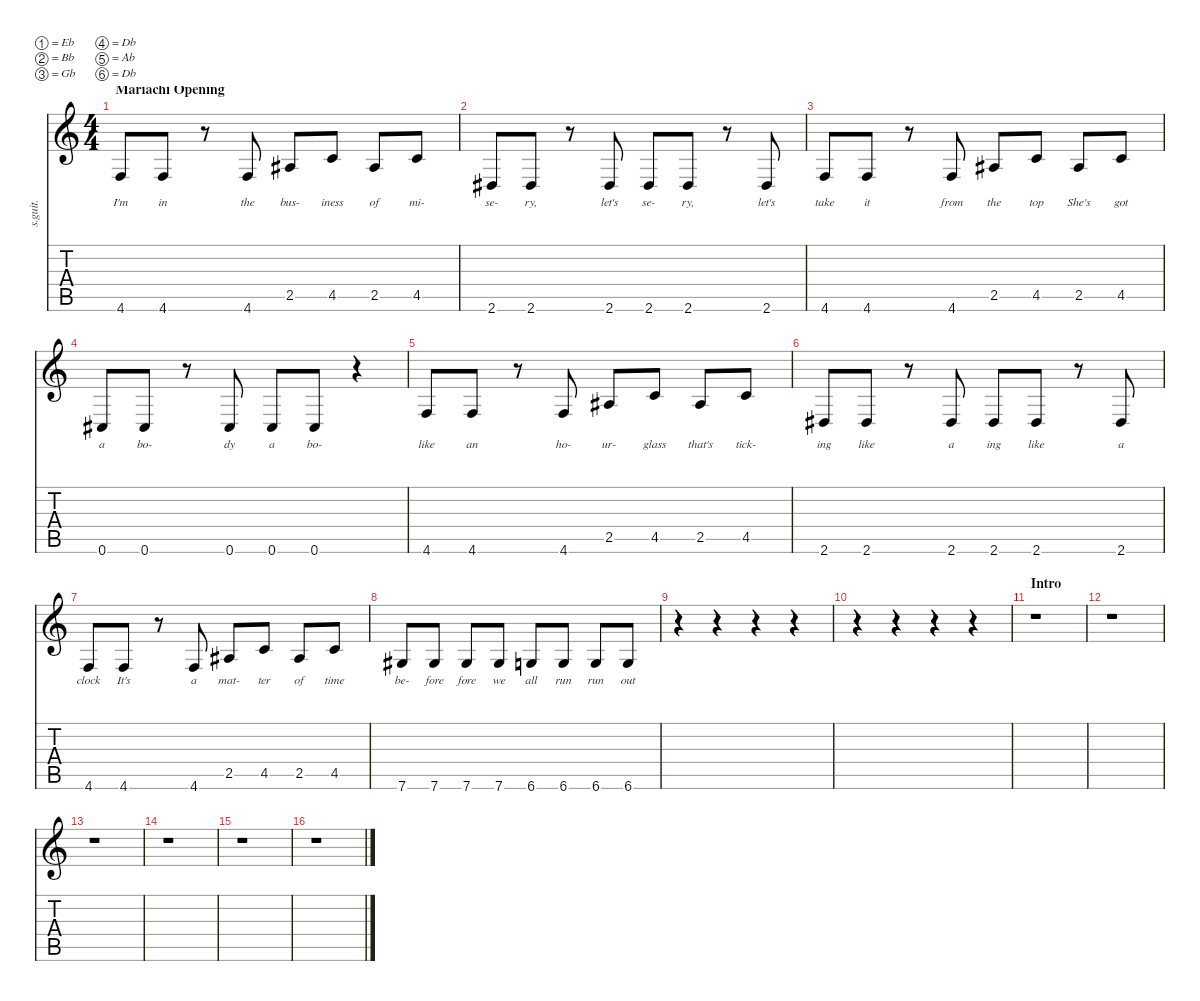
\defaultSystemsLayout 4
\hideDynamics
\bracketExtendMode nobrackets
\track ("Mariachi Band | Guitars" "s.guit.") {instrument acousticguitarnylon}
\staff {score tabs}
\tuning (Eb4 Bb3 Gb3 Db3 Ab2 Db2)
\ts (4 4)
\beaming (8 2 2 2 2)
\section ("" "Mariachi Opening")
\tempo (173 hide)
\clef g2
\ks c
4.6.8{lyrics (0 "I'm") lyrics (1 "") lyrics (2 "") lyrics (3 "") lyrics (4 "") dy f instrument acousticguitarnylon} 4.6.8{lyrics (0 "in") lyrics (1 "") lyrics (2 "") lyrics (3 "") lyrics (4 "")} r.8 4.6.8{lyrics (0 "the") lyrics (1 "") lyrics (2 "") lyrics (3 "") lyrics (4 "")} 2.5{acc #}.8{lyrics (0 "bus-") lyrics (1 "") lyrics (2 "") lyrics (3 "") lyrics (4 "")} 4.5.8{lyrics (0 "iness") lyrics (1 "") lyrics (2 "") lyrics (3 "") lyrics (4 "")} 2.5{acc #}.8{lyrics (0 "of") lyrics (1 "") lyrics (2 "") lyrics (3 "") lyrics (4 "")} 4.5.8{lyrics (0 "mi-") lyrics (1 "") lyrics (2 "") lyrics (3 "") lyrics (4 "")} |
2.6{acc #}.8{lyrics (0 "se-") lyrics (1 "") lyrics (2 "") lyrics (3 "") lyrics (4 "")} 2.6{acc #}.8{lyrics (0 "ry,") lyrics (1 "") lyrics (2 "") lyrics (3 "") lyrics (4 "")} r.8 2.6{acc #}.8{lyrics (0 "let's") lyrics (1 "") lyrics (2 "") lyrics (3 "") lyrics (4 "")} 2.6{acc #}.8{lyrics (0 "se-") lyrics (1 "") lyrics (2 "") lyrics (3 "") lyrics (4 "")} 2.6{acc #}.8{lyrics (0 "ry,") lyrics (1 "") lyrics (2 "") lyrics (3 "") lyrics (4 "")} r.8 2.6{acc #}.8{lyrics (0 "let's") lyrics (1 "") lyrics (2 "") lyrics (3 "") lyrics (4 "")} |
4.6.8{lyrics (0 "take") lyrics (1 "") lyrics (2 "") lyrics (3 "") lyrics (4 "")} 4.6.8{lyrics (0 "it") lyrics (1 "") lyrics (2 "") lyrics (3 "") lyrics (4 "")} r.8 4.6.8{lyrics (0 "from") lyrics (1 "") lyrics (2 "") lyrics (3 "") lyrics (4 "")} 2.5{acc #}.8{lyrics (0 "the") lyrics (1 "") lyrics (2 "") lyrics (3 "") lyrics (4 "")} 4.5.8{lyrics (0 "top") lyrics (1 "") lyrics (2 "") lyrics (3 "") lyrics (4 "")} 2.5{acc #}.8{lyrics (0 "She's") lyrics (1 "") lyrics (2 "") lyrics (3 "") lyrics (4 "")} 4.5.8{lyrics (0 "got") lyrics (1 "") lyrics (2 "") lyrics (3 "") lyrics (4 "")} |
0.6{acc #}.8{lyrics (0 "a") lyrics (1 "") lyrics (2 "") lyrics (3 "") lyrics (4 "")} 0.6{acc #}.8{lyrics (0 "bo-") lyrics (1 "") lyrics (2 "") lyrics (3 "") lyrics (4 "")} r.8 0.6{acc #}.8{lyrics (0 "dy") lyrics (1 "") lyrics (2 "") lyrics (3 "") lyrics (4 "")} 0.6{acc #}.8{lyrics (0 "a") lyrics (1 "") lyrics (2 "") lyrics (3 "") lyrics (4 "")} 0.6{acc #}.8{lyrics (0 "bo-") lyrics (1 "") lyrics (2 "") lyrics (3 "") lyrics (4 "")} r.4 |
4.6.8{lyrics (0 "like") lyrics (1 "") lyrics (2 "") lyrics (3 "") lyrics (4 "")} 4.6.8{lyrics (0 "an") lyrics (1 "") lyrics (2 "") lyrics (3 "") lyrics (4 "")} r.8 4.6.8{lyrics (0 "ho-") lyrics (1 "") lyrics (2 "") lyrics (3 "") lyrics (4 "")} 2.5{acc #}.8{lyrics (0 "ur-") lyrics (1 "") lyrics (2 "") lyrics (3 "") lyrics (4 "")} 4.5.8{lyrics (0 "glass") lyrics (1 "") lyrics (2 "") lyrics (3 "") lyrics (4 "")} 2.5{acc #}.8{lyrics (0 "that's") lyrics (1 "") lyrics (2 "") lyrics (3 "") lyrics (4 "")} 4.5.8{lyrics (0 "tick-") lyrics (1 "") lyrics (2 "") lyrics (3 "") lyrics (4 "")} |
2.6{acc #}.8{lyrics (0 "ing") lyrics (1 "") lyrics (2 "") lyrics (3 "") lyrics (4 "")} 2.6{acc #}.8{lyrics (0 "like") lyrics (1 "") lyrics (2 "") lyrics (3 "") lyrics (4 "")} r.8 2.6{acc #}.8{lyrics (0 "a") lyrics (1 "") lyrics (2 "") lyrics (3 "") lyrics (4 "")} 2.6{acc #}.8{lyrics (0 "ing") lyrics (1 "") lyrics (2 "") lyrics (3 "") lyrics (4 "")} 2.6{acc #}.8{lyrics (0 "like") lyrics (1 "") lyrics (2 "") lyrics (3 "") lyrics (4 "")} r.8 2.6{acc #}.8{lyrics (0 "a") lyrics (1 "") lyrics (2 "") lyrics (3 "") lyrics (4 "")} |
4.6.8{lyrics (0 "clock") lyrics (1 "") lyrics (2 "") lyrics (3 "") lyrics (4 "")} 4.6.8{lyrics (0 "It's") lyrics (1 "") lyrics (2 "") lyrics (3 "") lyrics (4 "")} r.8 4.6.8{lyrics (0 "a") lyrics (1 "") lyrics (2 "") lyrics (3 "") lyrics (4 "")} 2.5{acc #}.8{lyrics (0 "mat-") lyrics (1 "") lyrics (2 "") lyrics (3 "") lyrics (4 "")} 4.5.8{lyrics (0 "ter") lyrics (1 "") lyrics (2 "") lyrics (3 "") lyrics (4 "")} 2.5{acc #}.8{lyrics (0 "of") lyrics (1 "") lyrics (2 "") lyrics (3 "") lyrics (4 "")} 4.5.8{lyrics (0 "time") lyrics (1 "") lyrics (2 "") lyrics (3 "") lyrics (4 "")} |
7.6{acc #}.8{lyrics (0 "be-") lyrics (1 "") lyrics (2 "") lyrics (3 "") lyrics (4 "")} 7.6{acc #}.8{lyrics (0 "fore") lyrics (1 "") lyrics (2 "") lyrics (3 "") lyrics (4 "")} 7.6{acc #}.8{lyrics (0 "fore") lyrics (1 "") lyrics (2 "") lyrics (3 "") lyrics (4 "")} 7.6{acc #}.8{lyrics (0 "we") lyrics (1 "") lyrics (2 "") lyrics (3 "") lyrics (4 "")} 6.6.8{lyrics (0 "all") lyrics (1 "") lyrics (2 "") lyrics (3 "") lyrics (4 "")} 6.6.8{lyrics (0 "run") lyrics (1 "") lyrics (2 "") lyrics (3 "") lyrics (4 "")} 6.6.8{lyrics (0 "run") lyrics (1 "") lyrics (2 "") lyrics (3 "") lyrics (4 "")} 6.6.8{lyrics (0 "out") lyrics (1 "") lyrics (2 "") lyrics (3 "") lyrics (4 "")} |
r.4 r.4 r.4 r.4 |
r.4 r.4 r.4 r.4 |
\section ("" "Intro")
r.1 |
r.1 |
r.1 |
r.1 |
r.1 |
r.1
